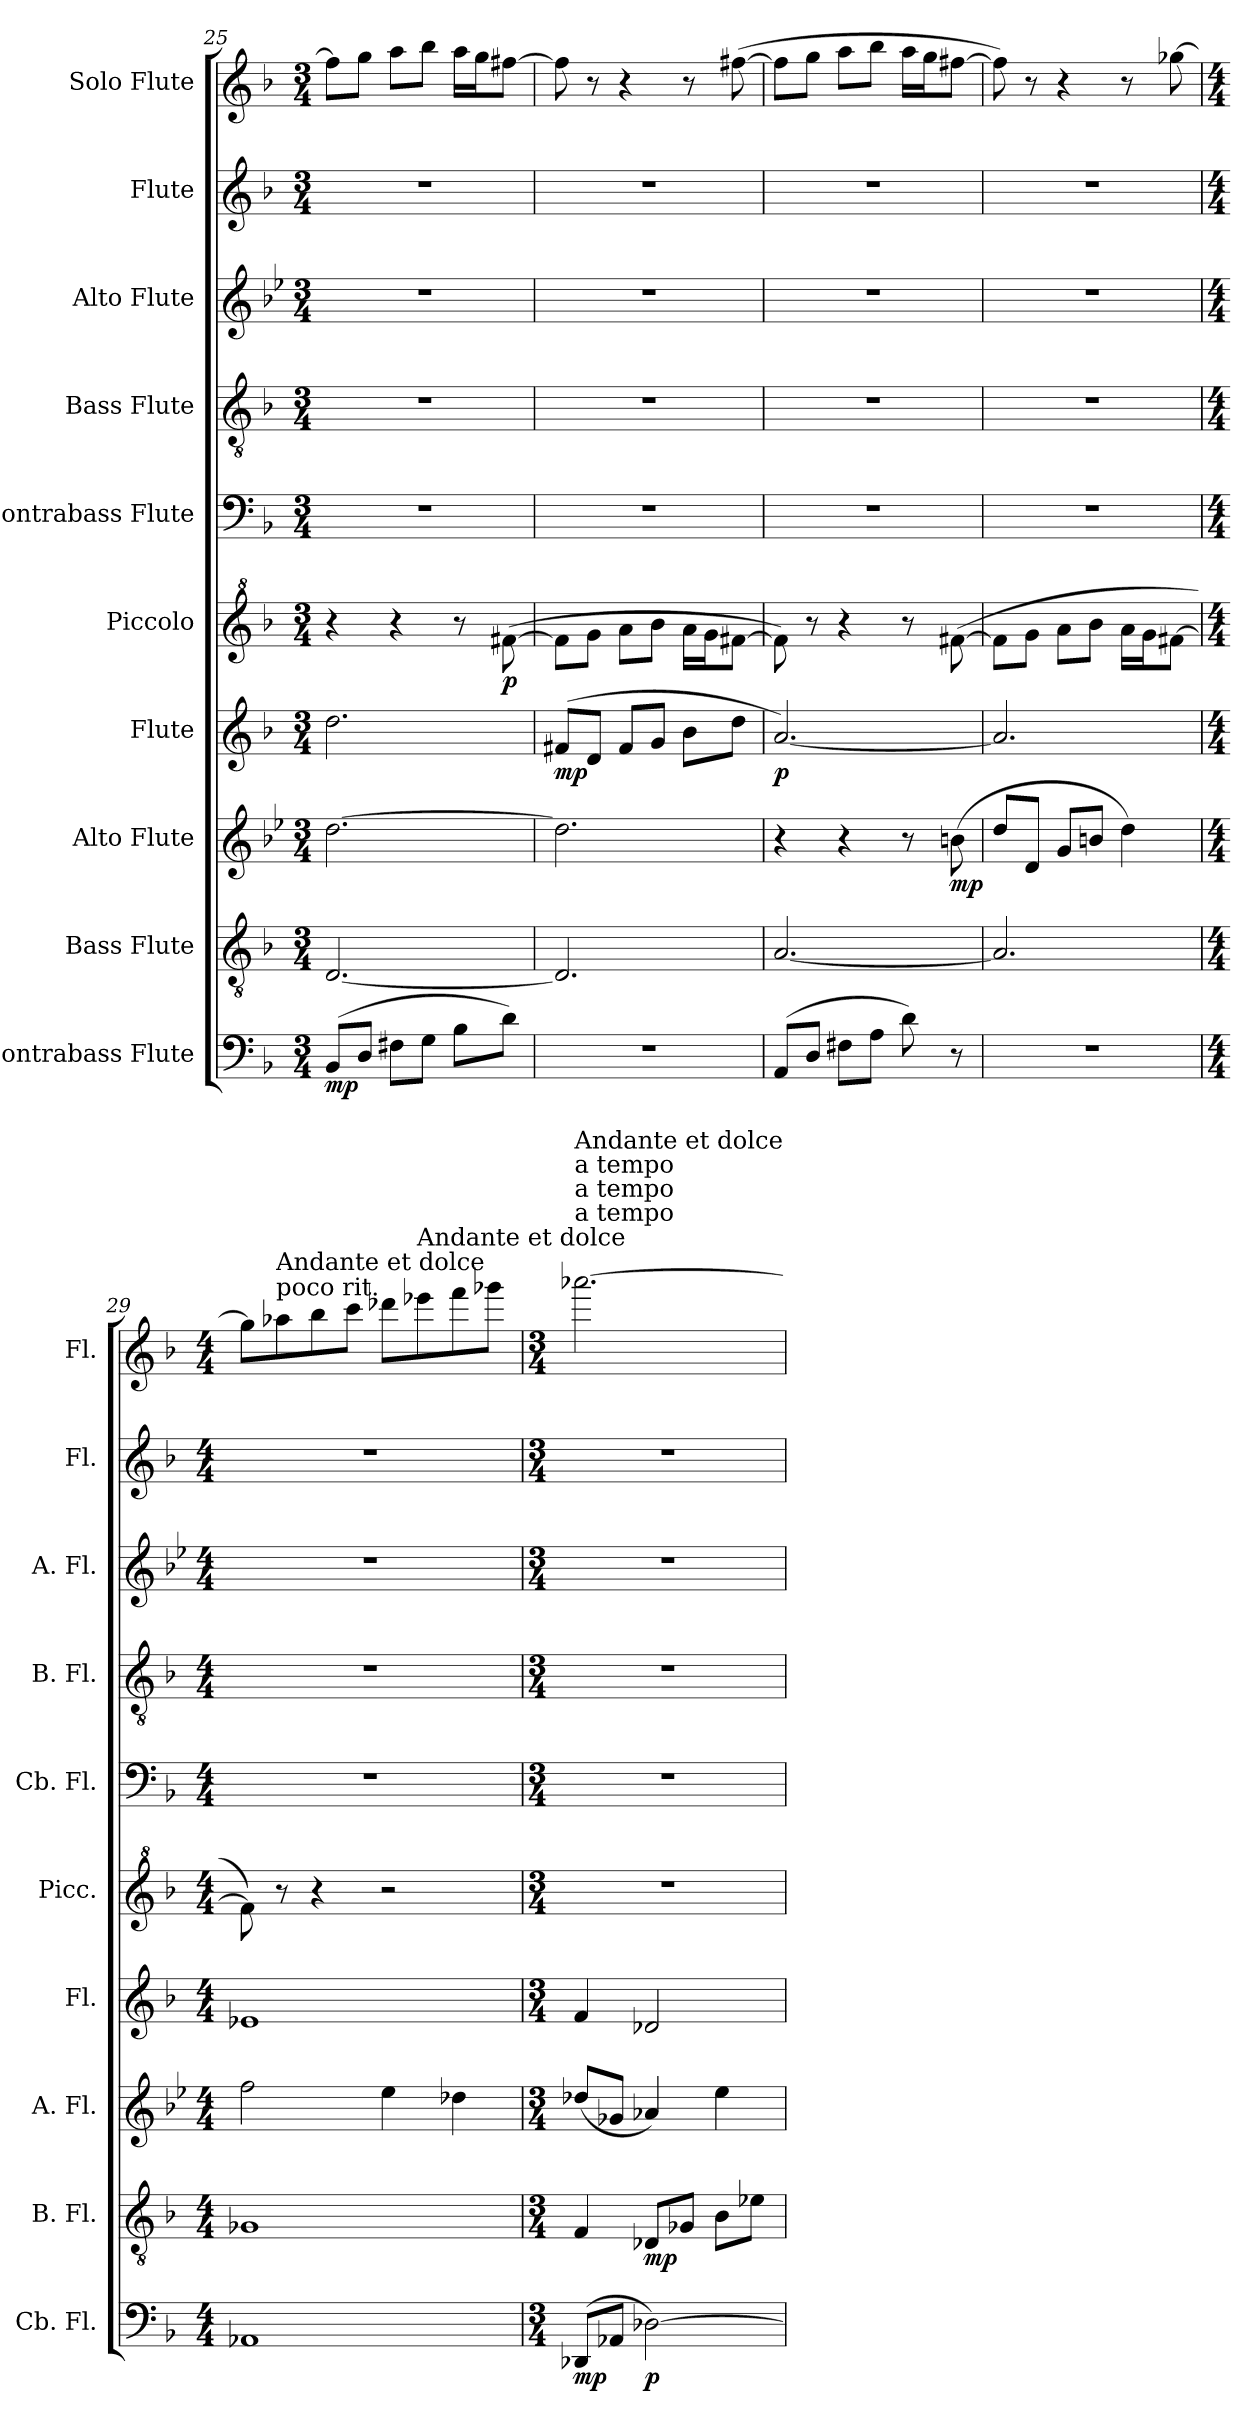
**kern	**dynam	**kern	**dynam	**kern	**dynam	**kern	**dynam	**kern	**dynam	**kern	**kern	**kern	**kern	**kern
*part10	*part10	*part9	*part9	*part8	*part8	*part7	*part7	*part6	*part6	*part5	*part4	*part3	*part2	*part1
*staff10	*staff10	*staff9	*staff9	*staff8	*staff8	*staff7	*staff7	*staff6	*staff6	*staff5	*staff4	*staff3	*staff2	*staff1
*I"Contrabass Flute	*	*I"Bass Flute	*	*I"Alto Flute	*	*I"Flute	*	*I"Piccolo	*	*I"Contrabass Flute	*I"Bass Flute	*I"Alto Flute	*I"Flute	*I"Solo Flute
*I'Cb. Fl.	*	*I'B. Fl.	*	*I'A. Fl.	*	*I'Fl.	*	*I'Picc.	*	*I'Cb. Fl.	*I'B. Fl.	*I'A. Fl.	*I'Fl.	*I'Fl.
*clefF4	*	*clefGv2	*	*clefG2	*	*clefG2	*	*clefG^2	*	*clefF4	*clefGv2	*clefG2	*clefG2	*clefG2
*	*	*	*	*ITrd3c5	*	*	*	*ITrd-7c-12	*	*	*	*ITrd3c5	*	*
*k[b-]	*	*k[b-]	*	*k[b-]	*	*k[b-]	*	*k[b-]	*	*k[b-]	*k[b-]	*k[b-]	*k[b-]	*k[b-]
*F:	*	*F:	*	*F:	*	*F:	*	*F:	*	*F:	*F:	*F:	*F:	*F:
*M3/4	*	*M3/4	*	*M3/4	*	*M3/4	*	*M3/4	*	*M3/4	*M3/4	*M3/4	*M3/4	*M3/4
=25	=25	=25	=25	=25	=25	=25	=25	=25	=25	=25	=25	=25	=25	=25
!	!LO:DY:b	!	!	!	!	!	!	!	!	!	!	!	!	!
(8BB-/L	mp	[2.D/	.	[2.a\	.	2.dd\	.	4r	.	2.r	2.r	2.r	2.r	8ff#\L]
8D/J	.	.	.	.	.	.	.	.	.	.	.	.	.	8gg\J
8F#X\L	.	.	.	.	.	.	.	4r	.	.	.	.	.	8aa\L
8G\J	.	.	.	.	.	.	.	.	.	.	.	.	.	8bb-\J
8B-\L	.	.	.	.	.	.	.	8r	.	.	.	.	.	16aa\LL
.	.	.	.	.	.	.	.	.	.	.	.	.	.	16gg\J
!	!	!	!	!	!	!	!	!	!LO:DY:b	!	!	!	!	!
8d\J)	.	.	.	.	.	.	.	([8fff#X\	p	.	.	.	.	[8ff#X\J
=26	=26	=26	=26	=26	=26	=26	=26	=26	=26	=26	=26	=26	=26	=26
!	!	!	!	!	!	!	!LO:DY:b	!	!	!	!	!	!	!
2.r	.	2.D/]	.	2.a\]	.	(8f#X/L	mp	8fff#\L]	.	2.r	2.r	2.r	2.r	8ff#\]
.	.	.	.	.	.	8d/J	.	8ggg\J	.	.	.	.	.	8r
.	.	.	.	.	.	8f#/L	.	8aaa\L	.	.	.	.	.	4r
.	.	.	.	.	.	8g/J	.	8bbb-\J	.	.	.	.	.	.
.	.	.	.	.	.	8b-\L	.	16aaa\LL	.	.	.	.	.	8r
.	.	.	.	.	.	.	.	16ggg\J	.	.	.	.	.	.
.	.	.	.	.	.	8dd\J	.	[8fff#X\J	.	.	.	.	.	([8ff#X\
=27	=27	=27	=27	=27	=27	=27	=27	=27	=27	=27	=27	=27	=27	=27
!	!	!	!	!	!	!	!LO:DY:b	!	!	!	!	!	!	!
(8AA/L	.	[2.A/	.	4r	.	[2.a/)	p	8fff#\])	.	2.r	2.r	2.r	2.r	8ff#\L]
8D/J	.	.	.	.	.	.	.	8r	.	.	.	.	.	8gg\J
8F#X\L	.	.	.	4r	.	.	.	4r	.	.	.	.	.	8aa\L
8A\J	.	.	.	.	.	.	.	.	.	.	.	.	.	8bb-\J
8d\)	.	.	.	8r	.	.	.	8r	.	.	.	.	.	16aa\LL
.	.	.	.	.	.	.	.	.	.	.	.	.	.	16gg\J
!	!	!	!	!	!LO:DY:b	!	!	!	!	!	!	!	!	!
8r	.	.	.	(8f#X\	mp	.	.	([8fff#X\	.	.	.	.	.	[8ff#X\J
!!LO:PB:g=z
=28	=28	=28	=28	=28	=28	=28	=28	=28	=28	=28	=28	=28	=28	=28
2.r	.	2.A/]	.	8a/L	.	2.a/]	.	8fff#\L]	.	2.r	2.r	2.r	2.r	8ff#\])
.	.	.	.	8A/J	.	.	.	8ggg\J	.	.	.	.	.	8r
.	.	.	.	8d/L	.	.	.	8aaa\L	.	.	.	.	.	4r
.	.	.	.	8f#X/J	.	.	.	8bbb-\J	.	.	.	.	.	.
.	.	.	.	4a\)	.	.	.	16aaa\LL	.	.	.	.	.	8r
.	.	.	.	.	.	.	.	16ggg\J	.	.	.	.	.	.
.	.	.	.	.	.	.	.	[8fff#X\J	.	.	.	.	.	[8gg-X\
=29	=29	=29	=29	=29	=29	=29	=29	=29	=29	=29	=29	=29	=29	=29
*M4/4	*	*M4/4	*	*M4/4	*	*M4/4	*	*M4/4	*	*M4/4	*M4/4	*M4/4	*M4/4	*M4/4
1AA-X	.	1G-X	.	2cc\	.	1e-X	.	8fff#\])	.	1r	1r	1r	1r	8gg-\L]
!	!	!	!	!	!	!	!	!	!	!	!	!	!	!LO:TX:a:t=poco rit.
!	!	!	!	!	!	!	!	!	!	!	!	!	!	!LO:TX:a:t=Andante et dolce
.	.	.	.	.	.	.	.	8r	.	.	.	.	.	8aa-X\
.	.	.	.	.	.	.	.	4r	.	.	.	.	.	8bb-\
.	.	.	.	.	.	.	.	.	.	.	.	.	.	8ccc\J
.	.	.	.	4b-\	.	.	.	2r	.	.	.	.	.	8ddd-X\L
!	!	!	!	!	!	!	!	!	!	!	!	!	!	!LO:TX:a:t=Andante et dolce
.	.	.	.	.	.	.	.	.	.	.	.	.	.	8eee-X\
.	.	.	.	4a-X\	.	.	.	.	.	.	.	.	.	8fff\
.	.	.	.	.	.	.	.	.	.	.	.	.	.	8ggg-X\J
=30	=30	=30	=30	=30	=30	=30	=30	=30	=30	=30	=30	=30	=30	=30
*M3/4	*	*M3/4	*	*M3/4	*	*M3/4	*	*M3/4	*	*M3/4	*M3/4	*M3/4	*M3/4	*M3/4
!	!	!	!	!	!	!	!	!	!	!	!	!	!	!LO:TX:a:t=a tempo
!	!	!	!	!	!	!	!	!	!	!	!	!	!	!LO:TX:a:t=a tempo
!	!	!	!	!	!	!	!	!	!	!	!	!	!	!LO:TX:a:t=a tempo
!	!	!	!	!	!	!	!	!	!	!	!	!	!	!LO:TX:a:t=Andante et dolce
!	!LO:DY:b	!	!	!	!	!	!	!	!	!	!	!	!	!
(8DD-X/L	mp	4F/	.	(8a-X/L	.	4f/	.	2.r	.	2.r	2.r	2.r	2.r	[2.aaa-X\
8AA-X/J	.	.	.	8d-X/J	.	.	.	.	.	.	.	.	.	.
!	!LO:DY:b	!	!LO:DY:b	!	!	!	!	!	!	!	!	!	!	!
[2D-X\)	p	8D-X/L	mp	4e-X/)	.	2d-X/	.	.	.	.	.	.	.	.
.	.	8G-X/J	.	.	.	.	.	.	.	.	.	.	.	.
.	.	8B-\L	.	4b-\	.	.	.	.	.	.	.	.	.	.
.	.	8e-X\J	.	.	.	.	.	.	.	.	.	.	.	.
=	=	=	=	=	=	=	=	=	=	=	=	=	=	=
*-	*-	*-	*-	*-	*-	*-	*-	*-	*-	*-	*-	*-	*-	*-
